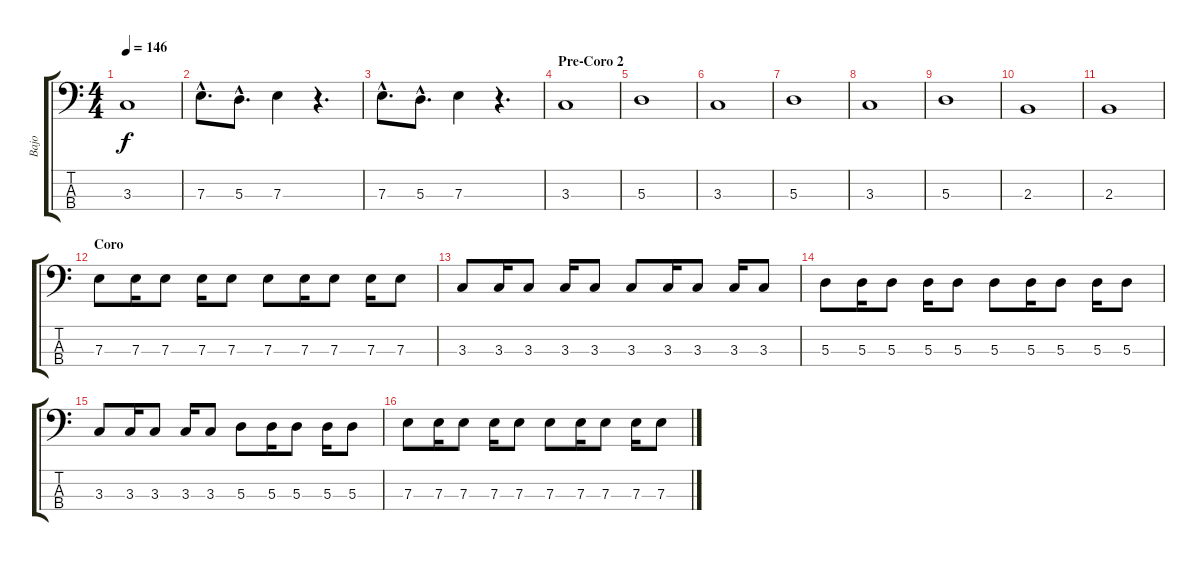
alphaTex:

\track ("Bajo" "Bajo") {instrument electricbassfinger}
\staff {score tabs}
\tuning (G2 D2 A1 E1) {hide}
\ts (4 4)
\tempo 146
\clef f4
\ks c
3.3.1{dy f} |
7.3{hac}.8{d} 5.3{hac}.8{d} 7.3.4 r.4{d} |
7.3{hac}.8{d} 5.3{hac}.8{d} 7.3.4 r.4{d} |
\section ("" "Pre-Coro 2")
3.3.1 |
5.3.1 |
3.3.1 |
5.3.1 |
3.3.1 |
5.3.1 |
2.3.1 |
2.3.1 |
\section ("" "Coro")
7.3.8 7.3.16 7.3.8 7.3.16 7.3.8 7.3.8 7.3.16 7.3.8 7.3.16 7.3.8 |
3.3.8 3.3.16 3.3.8 3.3.16 3.3.8 3.3.8 3.3.16 3.3.8 3.3.16 3.3.8 |
5.3.8 5.3.16 5.3.8 5.3.16 5.3.8 5.3.8 5.3.16 5.3.8 5.3.16 5.3.8 |
3.3.8 3.3.16 3.3.8 3.3.16 3.3.8 5.3.8 5.3.16 5.3.8 5.3.16 5.3.8 |
7.3.8 7.3.16 7.3.8 7.3.16 7.3.8 7.3.8 7.3.16 7.3.8 7.3.16 7.3.8
